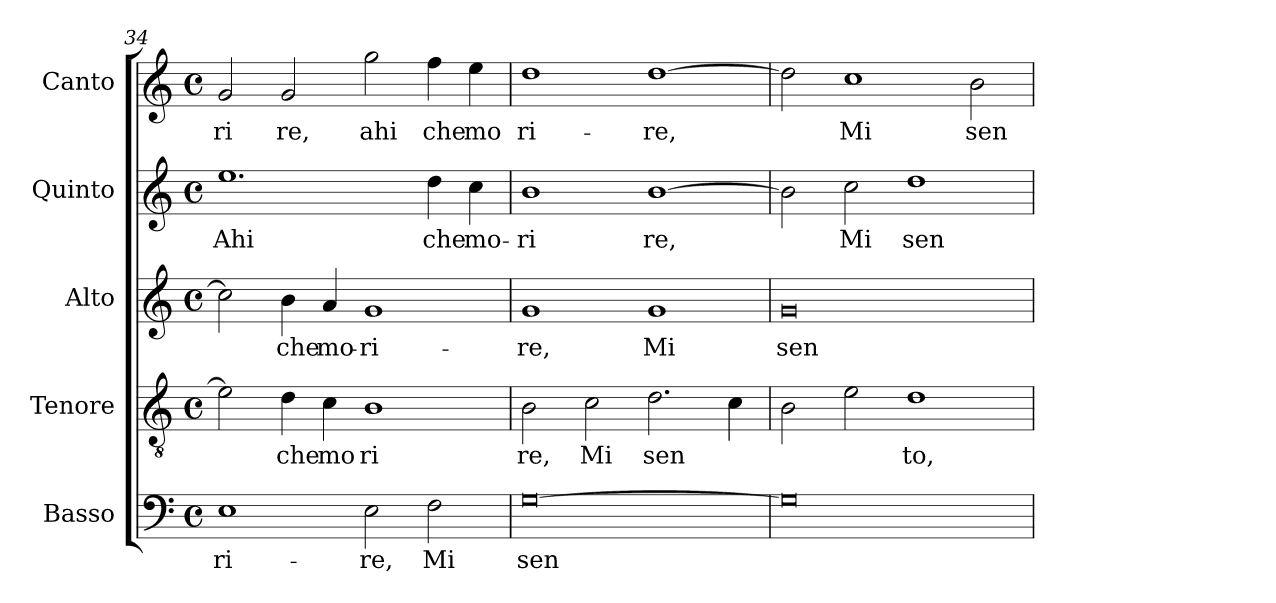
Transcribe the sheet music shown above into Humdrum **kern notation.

**kern	**text	**kern	**text	**kern	**text	**kern	**text	**kern	**text
*part5	*part5	*part4	*part4	*part3	*part3	*part2	*part2	*part1	*part1
*staff5	*staff5	*staff4	*staff4	*staff3	*staff3	*staff2	*staff2	*staff1	*staff1
*I"Basso	*	*I"Tenore	*	*I"Alto	*	*I"Quinto	*	*I"Canto	*
*I'Basso	*	*I'Tenore	*	*I'Alto	*	*I'Quinto	*	*I'Canto	*
*clefF4	*	*clefGv2	*	*clefG2	*	*clefG2	*	*clefG2	*
*k[]	*	*k[]	*	*k[]	*	*k[]	*	*k[]	*
*C:	*	*C:	*	*C:	*	*C:	*	*C:	*
*M4/4	*	*M4/4	*	*M4/4	*	*M4/4	*	*M4/4	*
*met(c)	*	*met(c)	*	*met(c)	*	*met(c)	*	*met(c)	*
=34	=34	=34	=34	=34	=34	=34	=34	=34	=34
!	!LO:LY:b:cj	!	!LO:LY:b:cj	!	!LO:LY:b:cj	!	!LO:LY:b:cj	!	!LO:LY:b:cj
1E	-ri-	2e\]	.	2cc\]	.	1.ee	Ahi	2g/	ri
!	!	!	!LO:LY:b:cj	!	!LO:LY:b:cj	!	!	!	!LO:LY:b:cj
.	.	4d\	che	4b\	che	.	.	2g/	re,
!	!	!	!LO:LY:b:cj	!	!LO:LY:b:cj	!	!	!	!
.	.	4c\	mo	4a/	mo-	.	.	.	.
!	!LO:LY:b:cj	!	!LO:LY:b:cj	!	!LO:LY:b:cj	!	!	!	!LO:LY:b:cj
2E\	-re,	1B	ri	1g	-ri-	.	.	2gg\	ahi
!	!LO:LY:b:cj	!	!	!	!	!	!LO:LY:b:cj	!	!LO:LY:b:cj
2F\	Mi	.	.	.	.	4dd\	che	4ff\	che
!	!	!	!	!	!	!	!LO:LY:b:cj	!	!LO:LY:b:cj
.	.	.	.	.	.	4cc\	mo-	4ee\	mo
!!LO:PB:g=z
=35	=35	=35	=35	=35	=35	=35	=35	=35	=35
!	!LO:LY:b:cj	!	!LO:LY:b:cj	!	!LO:LY:b:cj	!	!LO:LY:b:cj	!	!LO:LY:b:cj
[>0G	sen	2B\	re,	1g	-re,	1b	-ri	1dd	ri-
!	!	!	!LO:LY:b:cj	!	!	!	!	!	!
.	.	2c\	Mi	.	.	.	.	.	.
!	!	!	!LO:LY:b:cj	!	!LO:LY:b:cj	!	!LO:LY:b:cj	!	!LO:LY:b:cj
.	.	2.d\	sen	1g	Mi	[>1b	re,	[>1dd	-re,
!	!	!	!LO:LY:b:cj	!	!	!	!	!	!
.	.	4c\	.	.	.	.	.	.	.
=36	=36	=36	=36	=36	=36	=36	=36	=36	=36
!	!LO:LY:b:cj	!	!LO:LY:b:cj	!	!LO:LY:b:cj	!	!LO:LY:b:cj	!	!LO:LY:b:cj
0G]	.	2B\	.	0g	sen	2b\]	.	2dd\]	.
!	!	!	!LO:LY:b:cj	!	!	!	!LO:LY:b:cj	!	!LO:LY:b:cj
.	.	2e\	.	.	.	2cc\	Mi	1cc	Mi
!	!	!	!LO:LY:b:cj	!	!	!	!LO:LY:b:cj	!	!
.	.	1d	to,	.	.	1dd	sen	.	.
!	!	!	!	!	!	!	!	!	!LO:LY:b:cj
.	.	.	.	.	.	.	.	2b\	sen-
=	=	=	=	=	=	=	=	=	=
*-	*-	*-	*-	*-	*-	*-	*-	*-	*-
